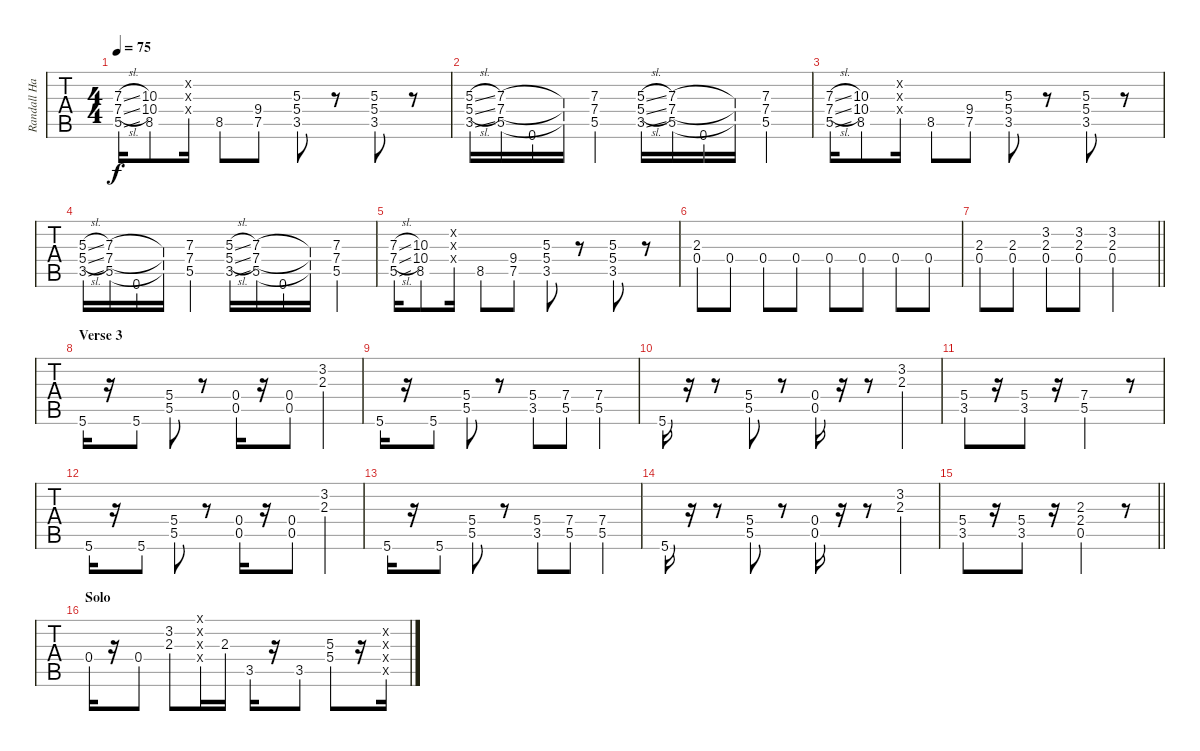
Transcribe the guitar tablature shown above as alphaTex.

\track ("Randall Hall - Rhythm Guitar" "Randall Ha") {instrument distortionguitar}
\staff {tabs}
\tuning (E4 B3 G3 D3 A2 D2) {hide}
\ts (4 4)
\tempo 75
\clef g2
\ks c
(7.3{sl} 7.4{sl} 5.5{sl}).16{dy f} (10.3 10.4 8.5).8 (0.2{x} 0.3{x} 0.4{x}).16 8.5.8 (9.4 7.5).8 (5.3 5.4 3.5).8 r.8 (5.3 5.4 3.5).8 r.8 |
(5.3{sl} 5.4{sl} 3.5{sl}).16 (7.3 7.4 5.5).16 0.6.16 (7.3{t} 7.4{t} 5.5{t}).16 (7.3 7.4 5.5).4 (5.3{sl} 5.4{sl} 3.5{sl}).16 (7.3 7.4 5.5).16 0.6.16 (7.3{t} 7.4{t} 5.5{t}).16 (7.3 7.4 5.5).4 |
(7.3{sl} 7.4{sl} 5.5{sl}).16 (10.3 10.4 8.5).8 (0.2{x} 0.3{x} 0.4{x}).16 8.5.8 (9.4 7.5).8 (5.3 5.4 3.5).8 r.8 (5.3 5.4 3.5).8 r.8 |
(5.3{sl} 5.4{sl} 3.5{sl}).16 (7.3 7.4 5.5).16 0.6.16 (7.3{t} 7.4{t} 5.5{t}).16 (7.3 7.4 5.5).4 (5.3{sl} 5.4{sl} 3.5{sl}).16 (7.3 7.4 5.5).16 0.6.16 (7.3{t} 7.4{t} 5.5{t}).16 (7.3 7.4 5.5).4 |
(7.3{sl} 7.4{sl} 5.5{sl}).16 (10.3 10.4 8.5).8 (0.2{x} 0.3{x} 0.4{x}).16 8.5.8 (9.4 7.5).8 (5.3 5.4 3.5).8 r.8 (5.3 5.4 3.5).8 r.8 |
(2.3 0.4).8 0.4.8 0.4.8 0.4.8 0.4.8 0.4.8 0.4.8 0.4.8 |
\barLineRight lightlight
(2.3 0.4).8 (2.3 0.4).8 (3.2 2.3 0.4).8 (3.2 2.3 0.4).8 (3.2 2.3 0.4).2 |
\section ("" "Verse 3")
5.6.16 r.16 5.6.8 (5.4 5.5).8 r.8 (0.4 0.5).16 r.16 (0.4 0.5).8 (3.2 2.3).4 |
5.6.16 r.16 5.6.8 (5.4 5.5).8 r.8 (5.4 3.5).8 (7.4 5.5).8 (7.4 5.5).4 |
5.6.16 r.16 r.8 (5.4 5.5).8 r.8 (0.4 0.5).16 r.16 r.8 (3.2 2.3).4 |
(5.4 3.5).8 r.16 (5.4 3.5).8 r.16 (7.4 5.5).2 r.8 |
5.6.16 r.16 5.6.8 (5.4 5.5).8 r.8 (0.4 0.5).16 r.16 (0.4 0.5).8 (3.2 2.3).4 |
5.6.16 r.16 5.6.8 (5.4 5.5).8 r.8 (5.4 3.5).8 (7.4 5.5).8 (7.4 5.5).4 |
5.6.16 r.16 r.8 (5.4 5.5).8 r.8 (0.4 0.5).16 r.16 r.8 (3.2 2.3).4 |
\barLineRight lightlight
(5.4 3.5).8 r.16 (5.4 3.5).8 r.16 (2.3 2.4 0.5).2 r.8 |
\section ("" "Solo")
0.4.16 r.16 0.4.8 (3.2 2.3).8 (0.1{x} 0.2{x} 0.3{x} 0.4{x}).16 2.3.16 3.5.16 r.16 3.5.8 (5.3 5.4).8 r.16 (0.2{x} 0.3{x} 0.4{x} 0.5{x}).16
